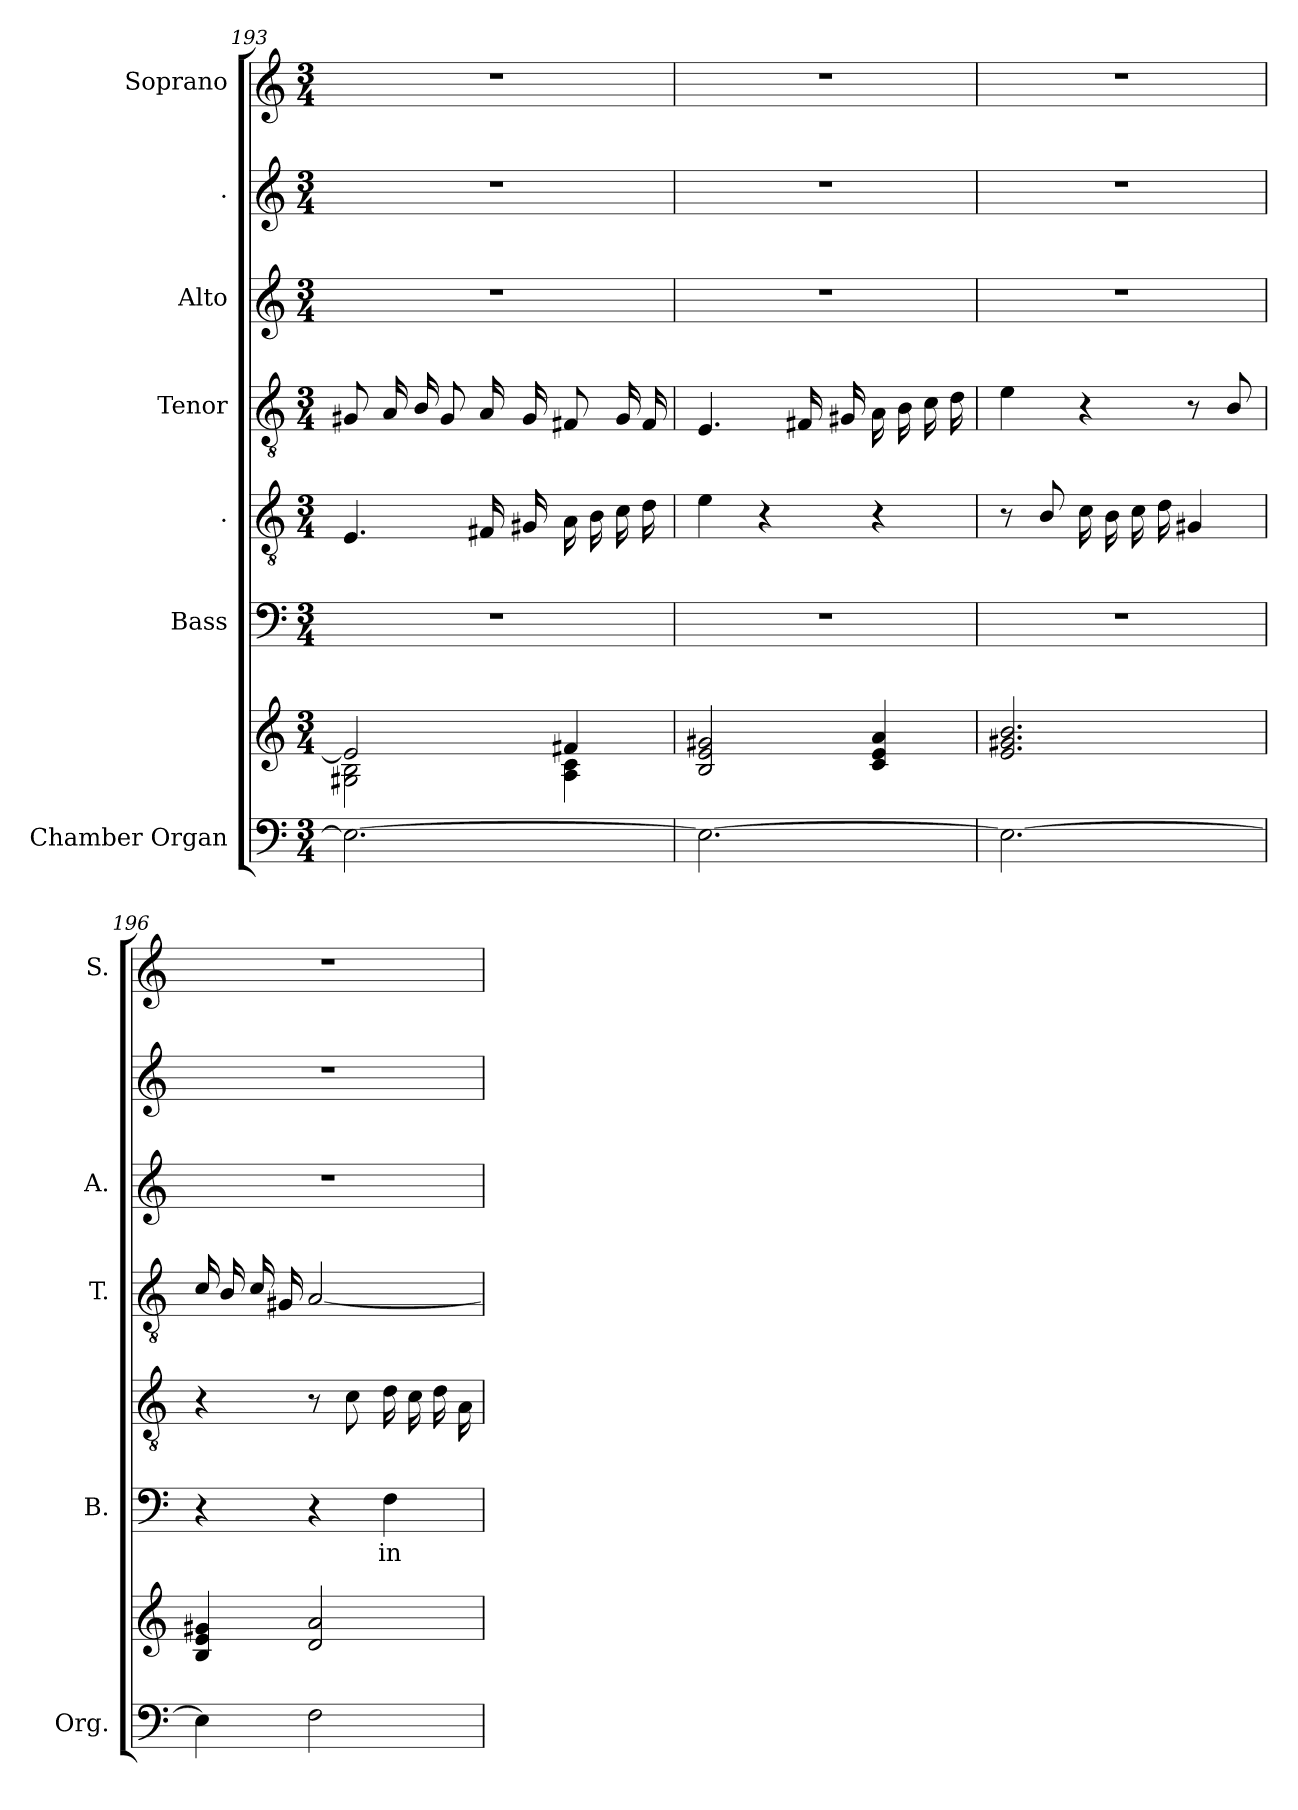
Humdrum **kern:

**kern	**kern	**kern	**text	**kern	**kern	**kern	**kern	**kern
*part7	*part7	*part6	*part6	*part5	*part4	*part3	*part2	*part1
*staff8	*staff7	*staff6	*staff6	*staff5	*staff4	*staff3	*staff2	*staff1
*I"Chamber  Organ	*	*I"Bass	*	*I".	*I"Tenor	*I"Alto	*I".	*I"Soprano
*I'Org.	*	*I'B.	*	*	*I'T.	*I'A.	*	*I'S.
*clefF4	*clefG2	*clefF4	*	*clefGv2	*clefGv2	*clefG2	*clefG2	*clefG2
*	*	*	*	*ITrd7c12	*ITrd7c12	*	*	*
*k[]	*k[]	*k[]	*	*k[]	*k[]	*k[]	*k[]	*k[]
*C:	*C:	*C:	*	*C:	*C:	*C:	*C:	*C:
*M3/4	*M3/4	*M3/4	*	*M3/4	*M3/4	*M3/4	*M3/4	*M3/4
=193	=193	=193	=193	=193	=193	=193	=193	=193
*	*^	*	*	*	*	*	*	*
!	!	!	!LO:N:vis=1	!	!	!	!LO:N:vis=1	!LO:N:vis=1	!LO:N:vis=1
2.Ei\_	2ei/]	2G#Xi\ 2Bi	2.r	.	4.EEi/	8GG#Xi/	2.r	2.r	2.r
.	.	.	.	.	.	16AAi/	.	.	.
.	.	.	.	.	.	16BBi/	.	.	.
.	.	.	.	.	.	8GG#i/	.	.	.
.	.	.	.	.	16FF#Xi/	16AAi/	.	.	.
.	.	.	.	.	16GG#Xi/	16GG#i/	.	.	.
.	4f#Xi/	4Ai\ 4ci	.	.	16AAi\	8FF#Xi/	.	.	.
.	.	.	.	.	16BBi\	.	.	.	.
.	.	.	.	.	16Ci\	16GG#i/	.	.	.
.	.	.	.	.	16Di\	16FF#i/	.	.	.
*	*v	*v	*	*	*	*	*	*	*
!!LO:PB:g=z
=194	=194	=194	=194	=194	=194	=194	=194	=194
!	!	!LO:N:vis=1	!	!	!	!LO:N:vis=1	!LO:N:vis=1	!LO:N:vis=1
2.Ei\_	2Bi/ 2ei 2g#Xi	2.r	.	4Ei\	4.EEi/	2.r	2.r	2.r
.	.	.	.	4r	.	.	.	.
.	.	.	.	.	16FF#Xi/	.	.	.
.	.	.	.	.	16GG#Xi/	.	.	.
.	4ci/ 4ei 4ai	.	.	4r	16AAi\	.	.	.
.	.	.	.	.	16BBi\	.	.	.
.	.	.	.	.	16Ci\	.	.	.
.	.	.	.	.	16Di\	.	.	.
=195	=195	=195	=195	=195	=195	=195	=195	=195
!	!	!LO:N:vis=1	!	!	!	!LO:N:vis=1	!LO:N:vis=1	!LO:N:vis=1
2.Ei\_	2.ei/ 2.g#Xi 2.bi	2.r	.	8r	4Ei\	2.r	2.r	2.r
.	.	.	.	8BBi/	.	.	.	.
.	.	.	.	16Ci\	4r	.	.	.
.	.	.	.	16BBi\	.	.	.	.
.	.	.	.	16Ci\	.	.	.	.
.	.	.	.	16Di\	.	.	.	.
.	.	.	.	4GG#Xi/	8r	.	.	.
.	.	.	.	.	8BBi/	.	.	.
=196	=196	=196	=196	=196	=196	=196	=196	=196
!	!	!	!	!	!	!LO:N:vis=1	!LO:N:vis=1	!LO:N:vis=1
4Ei\]	4Bi/ 4ei 4g#Xi	4r	.	4r	16Ci/	2.r	2.r	2.r
.	.	.	.	.	16BBi/	.	.	.
.	.	.	.	.	16Ci/	.	.	.
.	.	.	.	.	16GG#Xi/	.	.	.
2Fi\	2di/ 2ai	4r	.	8r	[2AAi/	.	.	.
.	.	.	.	8Ci\	.	.	.	.
!	!	!	!LO:LY:b:color=#000000	!	!	!	!	!
.	.	4Fi\	in	16Di\	.	.	.	.
.	.	.	.	16Ci\	.	.	.	.
.	.	.	.	16Di\	.	.	.	.
.	.	.	.	16AAi\	.	.	.	.
=	=	=	=	=	=	=	=	=
*-	*-	*-	*-	*-	*-	*-	*-	*-
